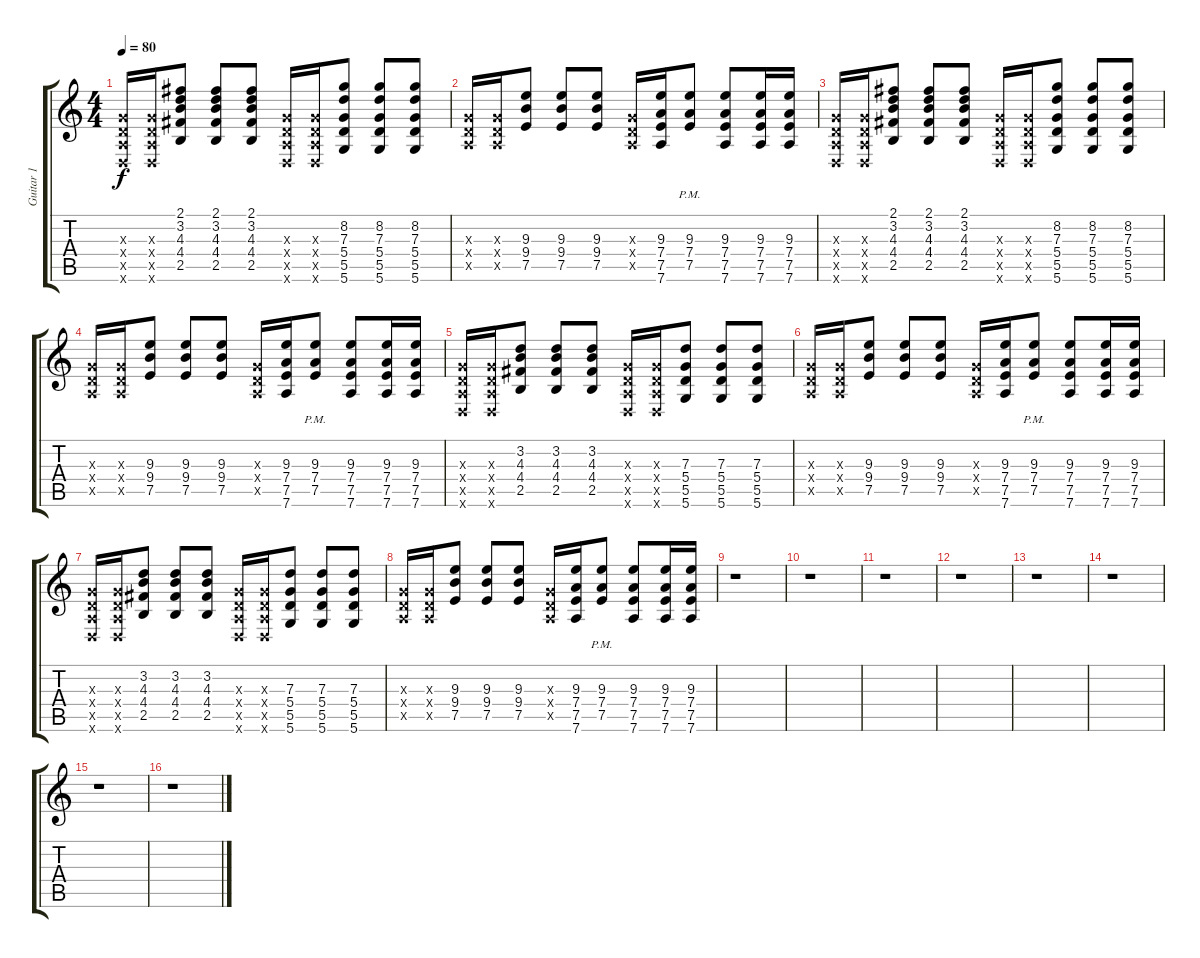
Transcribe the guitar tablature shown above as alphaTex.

\track ("Guitar 1" "Guitar 1") {instrument electricguitarmuted}
\staff {score tabs}
\tuning (E4 B3 G3 D3 A2 D2) {hide}
\ts (4 4)
\tempo 80
\clef g2
\ks c
(0.3{x} 0.4{x} 0.5{x} 0.6{x}).16{dy f instrument electricguitarmuted} (0.3{x} 0.4{x} 0.5{x} 0.6{x}).16 (2.1 3.2 4.3 4.4 2.5).8 (2.1 3.2 4.3 4.4 2.5).8 (2.1 3.2 4.3 4.4 2.5).8 (0.3{x} 0.4{x} 0.5{x} 0.6{x}).16 (0.3{x} 0.4{x} 0.5{x} 0.6{x}).16 (8.2 7.3 5.4 5.5 5.6).8 (8.2 7.3 5.4 5.5 5.6).8 (8.2 7.3 5.4 5.5 5.6).8 |
(0.3{x} 0.4{x} 0.5{x}).16 (0.3{x} 0.4{x} 0.5{x}).16 (9.3 9.4 7.5).8 (9.3 9.4 7.5).8 (9.3 9.4 7.5).8 (0.3{x} 0.4{x} 0.5{x}).16 (9.3 7.4 7.5 7.6).16 (9.3{pm} 7.4{pm} 7.5{pm}).8 (9.3 7.4 7.5 7.6).8 (9.3 7.4 7.5 7.6).16 (9.3 7.4 7.5 7.6).16 |
(0.3{x} 0.4{x} 0.5{x} 0.6{x}).16 (0.3{x} 0.4{x} 0.5{x} 0.6{x}).16 (2.1 3.2 4.3 4.4 2.5).8 (2.1 3.2 4.3 4.4 2.5).8 (2.1 3.2 4.3 4.4 2.5).8 (0.3{x} 0.4{x} 0.5{x} 0.6{x}).16 (0.3{x} 0.4{x} 0.5{x} 0.6{x}).16 (8.2 7.3 5.4 5.5 5.6).8 (8.2 7.3 5.4 5.5 5.6).8 (8.2 7.3 5.4 5.5 5.6).8 |
(0.3{x} 0.4{x} 0.5{x}).16 (0.3{x} 0.4{x} 0.5{x}).16 (9.3 9.4 7.5).8 (9.3 9.4 7.5).8 (9.3 9.4 7.5).8 (0.3{x} 0.4{x} 0.5{x}).16 (9.3 7.4 7.5 7.6).16 (9.3{pm} 7.4{pm} 7.5{pm}).8 (9.3 7.4 7.5 7.6).8 (9.3 7.4 7.5 7.6).16 (9.3 7.4 7.5 7.6).16 |
(0.3{x} 0.4{x} 0.5{x} 0.6{x}).16 (0.3{x} 0.4{x} 0.5{x} 0.6{x}).16 (3.2 4.3 4.4 2.5).8 (3.2 4.3 4.4 2.5).8 (3.2 4.3 4.4 2.5).8 (0.3{x} 0.4{x} 0.5{x} 0.6{x}).16 (0.3{x} 0.4{x} 0.5{x} 0.6{x}).16 (7.3 5.4 5.5 5.6).8 (7.3 5.4 5.5 5.6).8 (7.3 5.4 5.5 5.6).8 |
(0.3{x} 0.4{x} 0.5{x}).16 (0.3{x} 0.4{x} 0.5{x}).16 (9.3 9.4 7.5).8 (9.3 9.4 7.5).8 (9.3 9.4 7.5).8 (0.3{x} 0.4{x} 0.5{x}).16 (9.3 7.4 7.5 7.6).16 (9.3{pm} 7.4{pm} 7.5{pm}).8 (9.3 7.4 7.5 7.6).8 (9.3 7.4 7.5 7.6).16 (9.3 7.4 7.5 7.6).16 |
(0.3{x} 0.4{x} 0.5{x} 0.6{x}).16 (0.3{x} 0.4{x} 0.5{x} 0.6{x}).16 (3.2 4.3 4.4 2.5).8 (3.2 4.3 4.4 2.5).8 (3.2 4.3 4.4 2.5).8 (0.3{x} 0.4{x} 0.5{x} 0.6{x}).16 (0.3{x} 0.4{x} 0.5{x} 0.6{x}).16 (7.3 5.4 5.5 5.6).8 (7.3 5.4 5.5 5.6).8 (7.3 5.4 5.5 5.6).8 |
(0.3{x} 0.4{x} 0.5{x}).16 (0.3{x} 0.4{x} 0.5{x}).16 (9.3 9.4 7.5).8 (9.3 9.4 7.5).8 (9.3 9.4 7.5).8 (0.3{x} 0.4{x} 0.5{x}).16 (9.3 7.4 7.5 7.6).16 (9.3{pm} 7.4{pm} 7.5{pm}).8 (9.3 7.4 7.5 7.6).8 (9.3 7.4 7.5 7.6).16 (9.3 7.4 7.5 7.6).16 |
r.1 |
r.1 |
r.1 |
r.1 |
r.1 |
r.1 |
r.1 |
r.1
